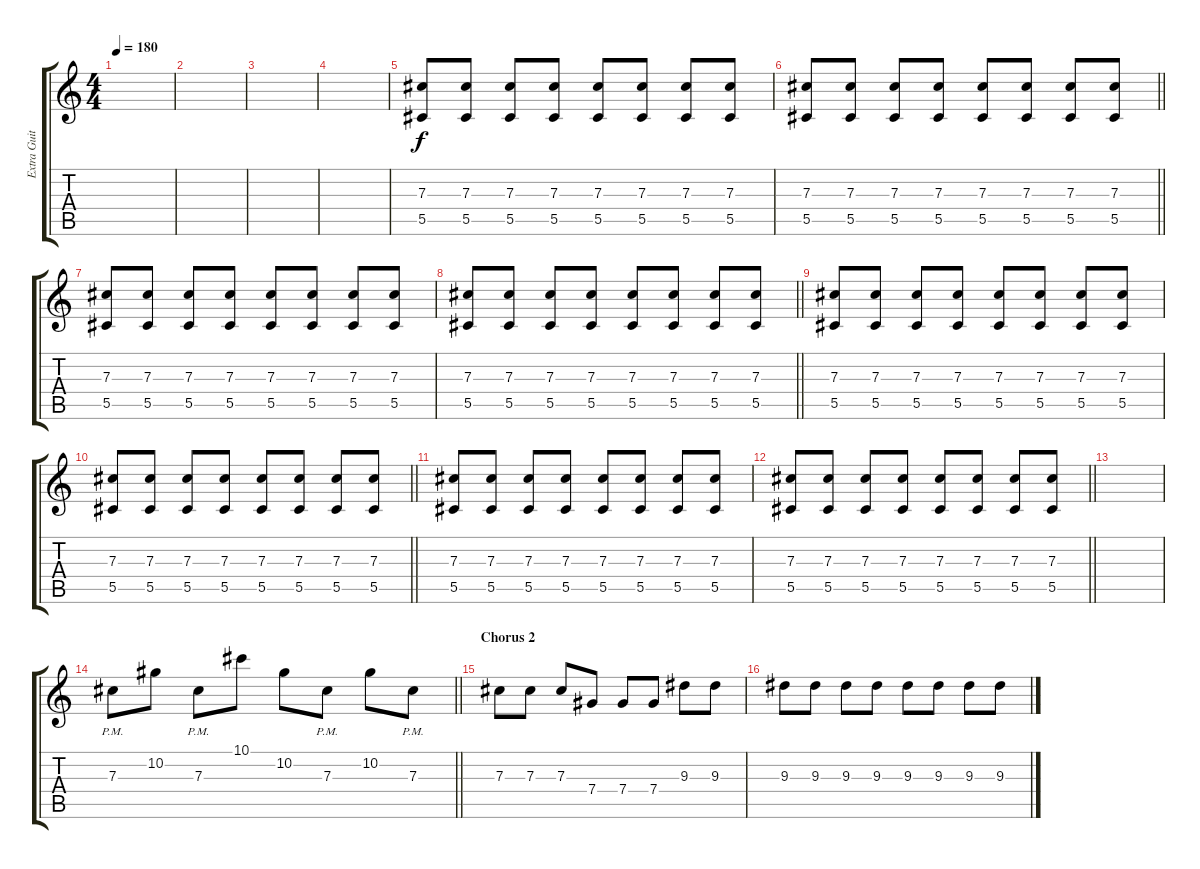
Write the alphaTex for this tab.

\track ("Extra Guitar 1" "Extra Guit") {instrument distortionguitar}
\staff {score tabs}
\tuning (Eb4 Bb3 Gb3 Db3 Ab2 Db2) {hide}
\ts (4 4)
\tempo 180
\clef g2
\ks c
|
|
|
|
(7.3 5.5).8{volume 9} (7.3 5.5).8 (7.3 5.5).8 (7.3 5.5).8 (7.3 5.5).8 (7.3 5.5).8 (7.3 5.5).8 (7.3 5.5).8 |
\barLineRight lightlight
(7.3 5.5).8 (7.3 5.5).8 (7.3 5.5).8 (7.3 5.5).8 (7.3 5.5).8 (7.3 5.5).8 (7.3 5.5).8 (7.3 5.5).8 |
(7.3 5.5).8 (7.3 5.5).8 (7.3 5.5).8 (7.3 5.5).8 (7.3 5.5).8 (7.3 5.5).8 (7.3 5.5).8 (7.3 5.5).8 |
\barLineRight lightlight
(7.3 5.5).8 (7.3 5.5).8 (7.3 5.5).8 (7.3 5.5).8 (7.3 5.5).8 (7.3 5.5).8 (7.3 5.5).8 (7.3 5.5).8 |
(7.3 5.5).8 (7.3 5.5).8 (7.3 5.5).8 (7.3 5.5).8 (7.3 5.5).8 (7.3 5.5).8 (7.3 5.5).8 (7.3 5.5).8 |
\barLineRight lightlight
(7.3 5.5).8 (7.3 5.5).8 (7.3 5.5).8 (7.3 5.5).8 (7.3 5.5).8 (7.3 5.5).8 (7.3 5.5).8 (7.3 5.5).8 |
(7.3 5.5).8 (7.3 5.5).8 (7.3 5.5).8 (7.3 5.5).8 (7.3 5.5).8 (7.3 5.5).8 (7.3 5.5).8 (7.3 5.5).8 |
\barLineRight lightlight
(7.3 5.5).8 (7.3 5.5).8 (7.3 5.5).8 (7.3 5.5).8 (7.3 5.5).8 (7.3 5.5).8 (7.3 5.5).8 (7.3 5.5).8 |
|
\barLineRight lightlight
7.3{pm}.8{volume 13} 10.2.8 7.3{pm}.8 10.1.8 10.2.8 7.3{pm}.8 10.2.8 7.3{pm}.8 |
\section ("" "Chorus 2")
7.3.8 7.3.8 7.3.8 7.4.8 7.4.8 7.4.8 9.3.8 9.3.8 |
9.3.8 9.3.8 9.3.8 9.3.8 9.3.8 9.3.8 9.3.8 9.3.8
